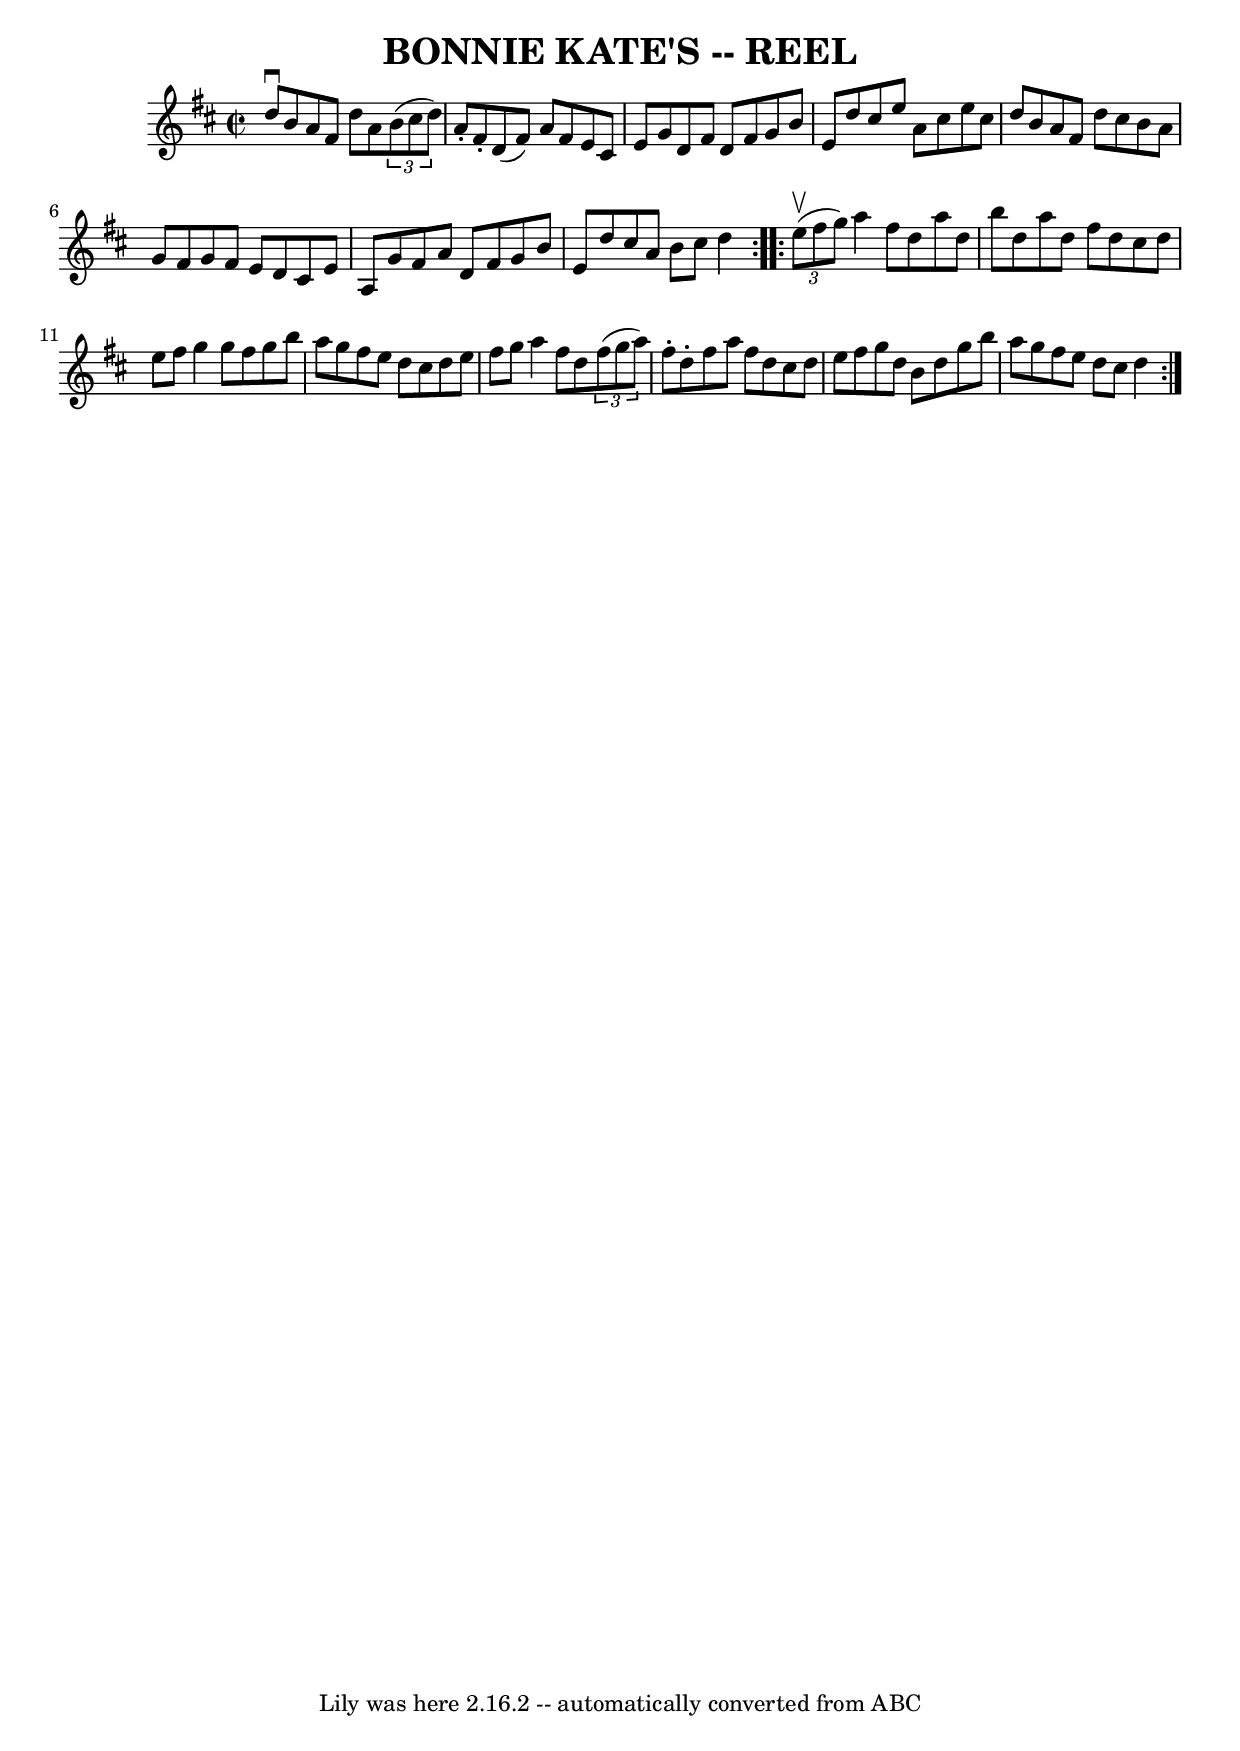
\version "2.16.2"
\include "Mammoth.ily"
\header {
  %% book = "Ryan's Mammoth Collection of Fiddle Tunes"
  crossRefNumber = "1"
  footnotes = ""
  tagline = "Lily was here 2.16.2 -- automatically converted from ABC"
  title = "BONNIE KATE'S -- REEL"

}
voicedefault =  {



  \repeat volta 2 {

    \override Staff.TimeSignature #'style = #'C
    \time 2/2 
    \key d \major
 d''8^\downbow b'8        |
    a'8 fis'8  
    d''8 a'8    \times 2/3 { b'8 (cis''8 d''8) 
			   } a'8 -. fis'8 
    -.   |
    d'8 (fis'8) a'8 fis'8 e'8 cis'8 e'8 g'8  
    |
    d'8 fis'8 d'8 fis'8 g'8 b'8 e'8 d''8    
    |
    cis''8 e''8 a'8 cis''8 e''8 cis''8 d''8 b'8     
    |
    a'8 fis'8 d''8 cis''8 b'8 a'8 g'8 fis'8    
    |
    g'8 fis'8 e'8 d'8 cis'8 e'8 a8 g'8    |
    
    fis'8 a'8 d'8 fis'8 g'8 b'8 e'8 d''8    |
    cis''8 
    a'8 b'8 cis''8 d''4    
  }     
  \repeat volta 2 {
    \times 2/3 {   
      e''8 (^\upbow fis''8 g''8) 
    }       |
    a''4 fis''8 d''8    
    a''8 d''8 b''8 d''8    |
    a''8 d''8 fis''8 d''8    
    cis''8 d''8 e''8 fis''8    |
    g''4 g''8 fis''8 g''8   
    b''8 a''8 g''8    |
    fis''8 e''8 d''8 cis''8 d''8    
    e''8 fis''8 g''8        |
    a''4 fis''8 d''8    \times 2/3 { 
      fis''8 (g''8 a''8) 
    } fis''8 -. d''8 -.   |
    fis''8    
    a''8 fis''8 d''8 cis''8 d''8 e''8 fis''8    |
    g''8   
    d''8 b'8 d''8 g''8 b''8 a''8 g''8    |
    fis''8    
    e''8 d''8 cis''8 d''4    
  }   

}

\score{
  <<

    \context Staff="default"
    {
      \voicedefault 
      
    }

  >>
  \layout {
    
  }
  \midi {
  }

}
